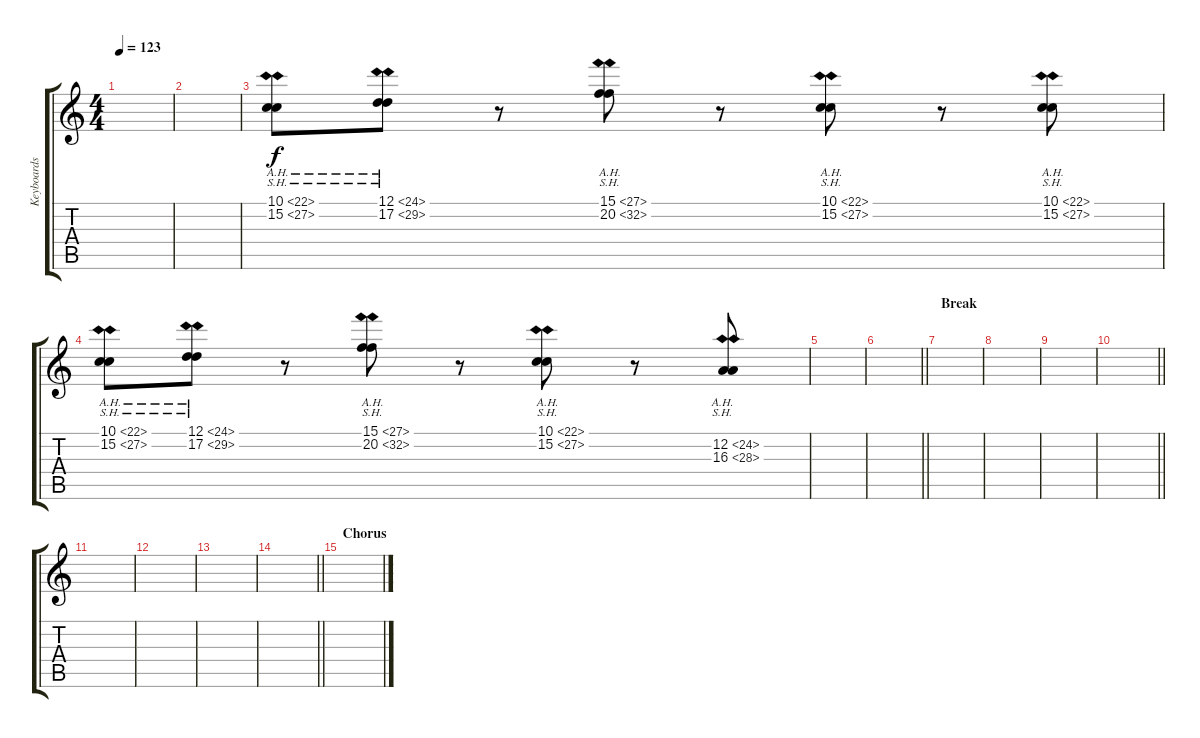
\track ("Keyboards II" "Keyboards ") {instrument pad1newage}
\staff {score tabs}
\tuning (D4 A3 F3 C3 G2 D2) {hide}
\ts (4 4)
\tempo 123
\clef g2
\ks c
|
|
(10.1{sh 12} 15.2{ah 12}).8 (12.1{sh 12} 17.2{ah 12}).8 r.8 (15.1{sh 12} 20.2{ah 12}).8 r.8 (10.1{sh 12} 15.2{ah 12}).8 r.8 (10.1{sh 12} 15.2{ah 12}).8 |
(10.1{sh 12} 15.2{ah 12}).8 (12.1{sh 12} 17.2{ah 12}).8 r.8 (15.1{sh 12} 20.2{ah 12}).8 r.8 (10.1{sh 12} 15.2{ah 12}).8 r.8 (12.2{sh 12} 16.3{ah 12}).8 |
|
\barLineRight lightlight
|
\section ("" "Break")
|
|
|
\barLineRight lightlight
|
\section ("" "")
|
|
|
\barLineRight lightlight
|
\section ("" "Chorus")
